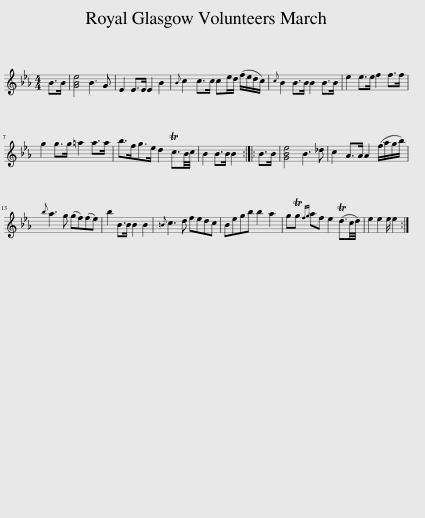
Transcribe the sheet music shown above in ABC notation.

X:1
L:1/8
M:4/4
I:linebreak $
K:Eb
V:1 treble
V:1
 B>B | [GBe]4 B3 G | E2 E>E E2 B2 |{B} c2 c>c ce/d/ (f/e/d/c/) |{c} B2 B>B B2 B>B | %5
 e2 e>e f2 f>f |$ g2 g>g =a2 a>a | b>fg>e d2 Tc3/2B/4c/4 | B2 B>B B2 :: B>B | %10
 [GBe]4 B3 _d | c2 A>A A2 (f/a/g/b/) |${b} a3 g (gf)(fe) | b2 B>B B2 B2 |{=B} c3 d fedc | %15
 Begb b2 a2 | gTg{fg} af e2 (Td3/2c/4d/4) | e2 e2 e/ e2 :| %18
